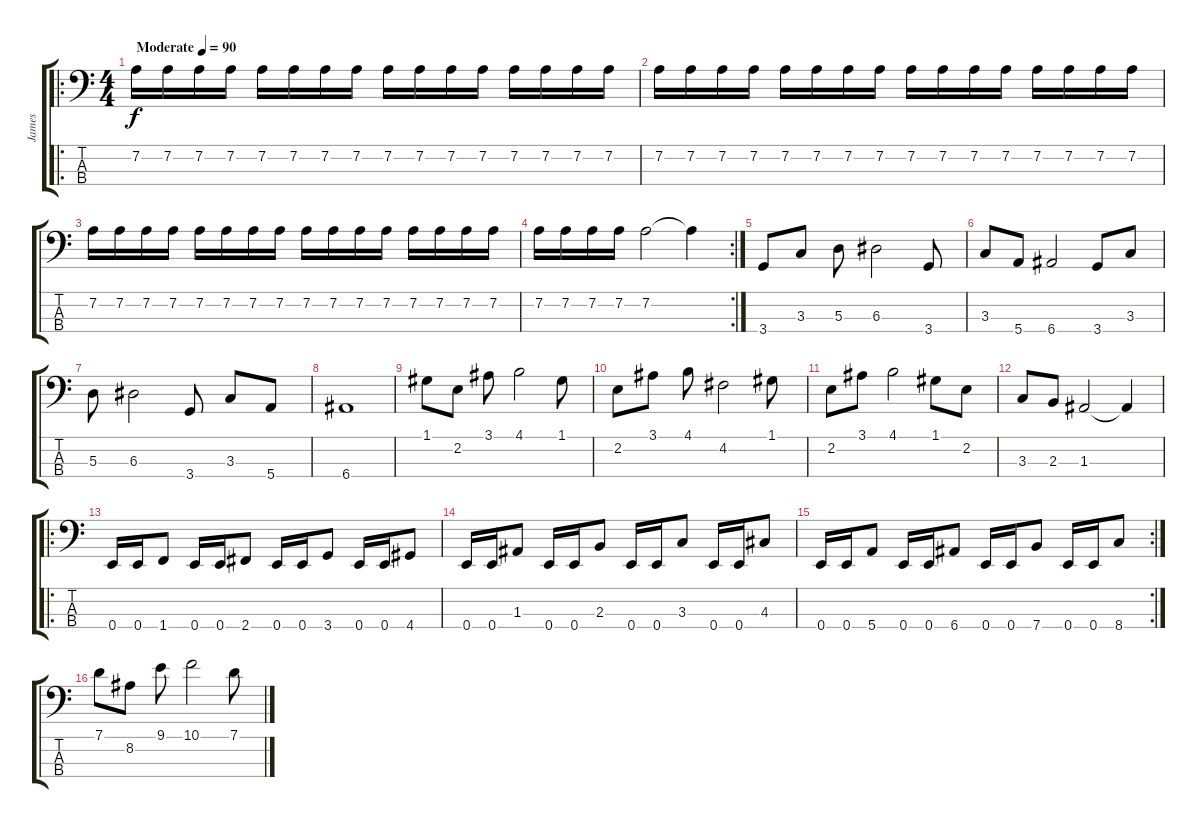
\track ("James" "James") {instrument electricbassfinger}
\staff {score tabs}
\tuning (G2 D2 A1 E1) {hide}
\ro
\ts (4 4)
\tempo (90 "Moderate")
\clef f4
\ks c
7.2.16{dy f instrument electricbassfinger} 7.2.16 7.2.16 7.2.16 7.2.16 7.2.16 7.2.16 7.2.16 7.2.16 7.2.16 7.2.16 7.2.16 7.2.16 7.2.16 7.2.16 7.2.16 |
7.2.16 7.2.16 7.2.16 7.2.16 7.2.16 7.2.16 7.2.16 7.2.16 7.2.16 7.2.16 7.2.16 7.2.16 7.2.16 7.2.16 7.2.16 7.2.16 |
7.2.16 7.2.16 7.2.16 7.2.16 7.2.16 7.2.16 7.2.16 7.2.16 7.2.16 7.2.16 7.2.16 7.2.16 7.2.16 7.2.16 7.2.16 7.2.16 |
\rc 2
7.2.16 7.2.16 7.2.16 7.2.16 7.2.2 7.2{t}.4 |
3.4.8 3.3.8 5.3.8 6.3.2 3.4.8 |
3.3.8 5.4.8 6.4.2 3.4.8 3.3.8 |
5.3.8 6.3.2 3.4.8 3.3.8 5.4.8 |
6.4.1 |
1.1.8 2.2.8 3.1.8 4.1.2 1.1.8 |
2.2.8 3.1.8 4.1.8 4.2.2 1.1.8 |
2.2.8 3.1.8 4.1.2 1.1.8 2.2.8 |
3.3.8 2.3.8 1.3.2 1.3{t}.4 |
\ro
0.4.16 0.4.16 1.4.8 0.4.16 0.4.16 2.4.8 0.4.16 0.4.16 3.4.8 0.4.16 0.4.16 4.4.8 |
0.4.16 0.4.16 1.3.8 0.4.16 0.4.16 2.3.8 0.4.16 0.4.16 3.3.8 0.4.16 0.4.16 4.3.8 |
\rc 2
0.4.16 0.4.16 5.4.8 0.4.16 0.4.16 6.4.8 0.4.16 0.4.16 7.4.8 0.4.16 0.4.16 8.4.8 |
7.1.8 8.2.8 9.1.8 10.1.2 7.1.8
